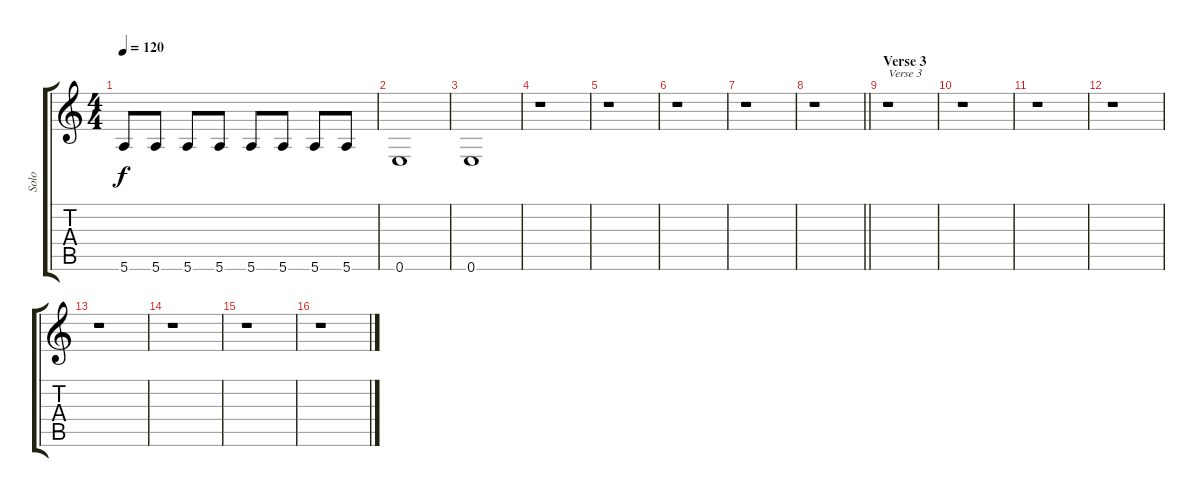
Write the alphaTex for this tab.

\track ("Solo" "Solo") {instrument distortionguitar}
\staff {score tabs}
\tuning (E4 B3 G3 D3 A2 E2) {hide}
\ts (4 4)
\tempo 120
\clef g2
\ks c
5.6.8{dy f} 5.6.8 5.6.8 5.6.8 5.6.8 5.6.8 5.6.8 5.6.8 |
0.6.1 |
0.6.1 |
r.1 |
r.1 |
r.1 |
r.1 |
\barLineRight lightlight
r.1 |
\section ("" "Verse 3")
r.1{txt "Verse 3"} |
r.1 |
r.1 |
r.1 |
r.1 |
r.1 |
r.1 |
r.1
